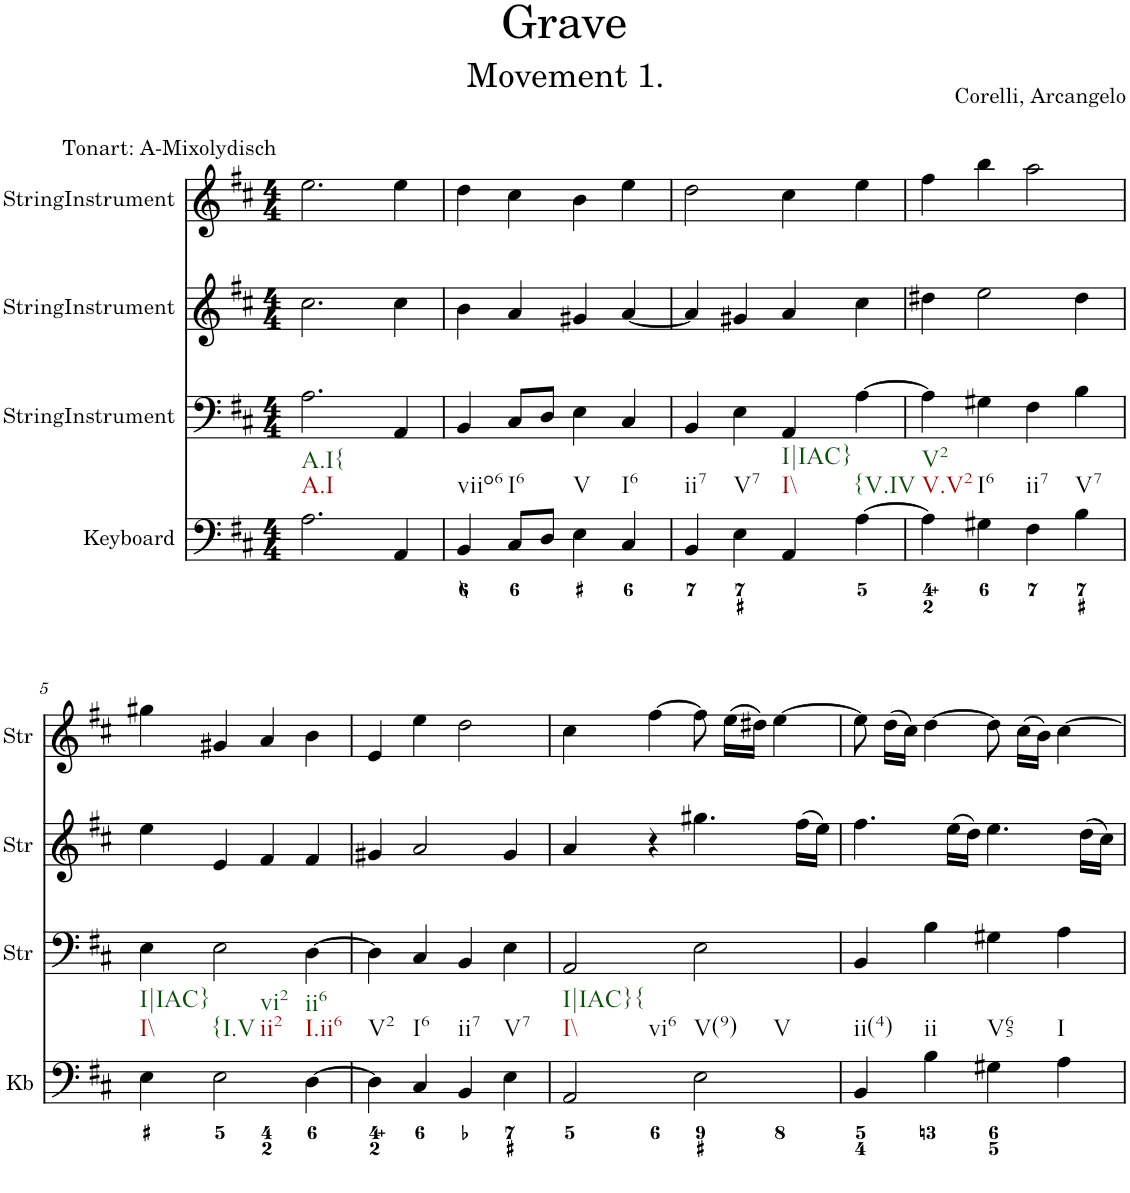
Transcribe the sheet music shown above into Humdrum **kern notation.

**kern	**kern	**kern	**kern
*part4	*part3	*part2	*part1
*staff4	*staff3	*staff2	*staff1
*I"Keyboard	*I"StringInstrument	*I"StringInstrument	*I"StringInstrument
*I'Kb	*I'Str	*I'Str	*I'Str
*clefF4	*clefF4	*clefG2	*clefG2
*k[f#c#]	*k[f#c#]	*k[f#c#]	*k[f#c#]
*M4/4	*M4/4	*M4/4	*M4/4
=1	=1	=1	=1
!	!	!	!LO:TX:a:t=Tonart&colon; A-Mixolydisch
!LO:TX:b:t=A.I	!	!	!
!LO:TX:b:t=A.I{	!	!	!
2.A\	2.A\	2.cc#\	2.ee\
4AA/	4AA/	4cc#\	4ee\
=2	=2	=2	=2
!LO:TX:b:t=viio6	!	!	!
4BB/	4BB/	4b\	4dd\
!LO:TX:b:t=I6	!	!	!
8C#/L	8C#/L	4a/	4cc#\
8D/J	8D/J	.	.
!LO:TX:b:t=V	!	!	!
4E\	4E\	4g#X/	4b\
!LO:TX:b:t=I6	!	!	!
4C#/	4C#/	[4a/	4ee\
=3	=3	=3	=3
!LO:TX:b:t=ii7	!	!	!
4BB/	4BB/	4a/]	2dd\
!LO:TX:b:t=V7	!	!	!
4E\	4E\	4g#X/	.
!LO:TX:b:t=I\\	!	!	!
!LO:TX:b:t=I|IAC}	!	!	!
4AA/	4AA/	4a/	4cc#\
!LO:TX:b:t={V.IV	!	!	!
[4A\	[4A\	4cc#\	4ee\
=4	=4	=4	=4
!LO:TX:b:t=V.V2	!	!	!
!LO:TX:b:t=V2	!	!	!
4A\]	4A\]	4dd#X\	4ff#\
!LO:TX:b:t=I6	!	!	!
4G#X\	4G#X\	2ee\	4bb\
!LO:TX:b:t=ii7	!	!	!
4F#\	4F#\	.	2aa\
!LO:TX:b:t=V7	!	!	!
4B\	4B\	4dd#\	.
!!LO:LB:g=z
=5	=5	=5	=5
!LO:TX:b:t=I\\	!	!	!
!LO:TX:b:t=I|IAC}	!	!	!
4E\	4E\	4ee\	4gg#X\
!LO:TX:b:t={I.V	!	!	!
!LO:TX:b:t=ii2	!	!	!
!LO:TX:b:t=vi2	!	!	!
2E\	2E\	4e/	4g#X/
.	.	4f#/	4a/
!LO:TX:b:t=I.ii6	!	!	!
!LO:TX:b:t=ii6	!	!	!
[4D\	[4D\	4f#/	4b\
=6	=6	=6	=6
!LO:TX:b:t=V2	!	!	!
4D\]	4D\]	4g#X/	4e/
!LO:TX:b:t=I6	!	!	!
4C#/	4C#/	2a/	4ee\
!LO:TX:b:t=ii7	!	!	!
4BB/	4BB/	.	2dd\
!LO:TX:b:t=V7	!	!	!
4E\	4E\	4g#/	.
=7	=7	=7	=7
!LO:TX:b:t=I\\	!	!	!
!LO:TX:b:t=I|IAC}{	!	!	!
!LO:TX:b:t=vi6	!	!	!
2AA/	2AA/	4a/	4cc#\
.	.	4r	[4ff#\
!LO:TX:b:t=V(9)	!	!	!
!LO:TX:b:t=V	!	!	!
2E\	2E\	4.gg#X\	8ff#\]
.	.	.	(16ee\LL
.	.	.	16dd#X\JJ)
.	.	.	[4ee\
.	.	(16ff#\LL	.
.	.	16ee\JJ)	.
=8	=8	=8	=8
!LO:TX:b:t=ii(4)	!	!	!
4BB/	4BB/	4.ff#\	8ee\]
.	.	.	(16dd\LL
.	.	.	16cc#\JJ)
!LO:TX:b:t=ii	!	!	!
4B\	4B\	.	[4dd\
.	.	(16ee\LL	.
.	.	16dd\JJ)	.
!LO:TX:b:t=V65	!	!	!
4G#X\	4G#X\	4.ee\	8dd\]
.	.	.	(16cc#\LL
.	.	.	16b\JJ)
!LO:TX:b:t=I	!	!	!
4A\	4A\	.	[4cc#\
.	.	(16dd\LL	.
.	.	16cc#\JJ)	.
=	=	=	=
*-	*-	*-	*-
